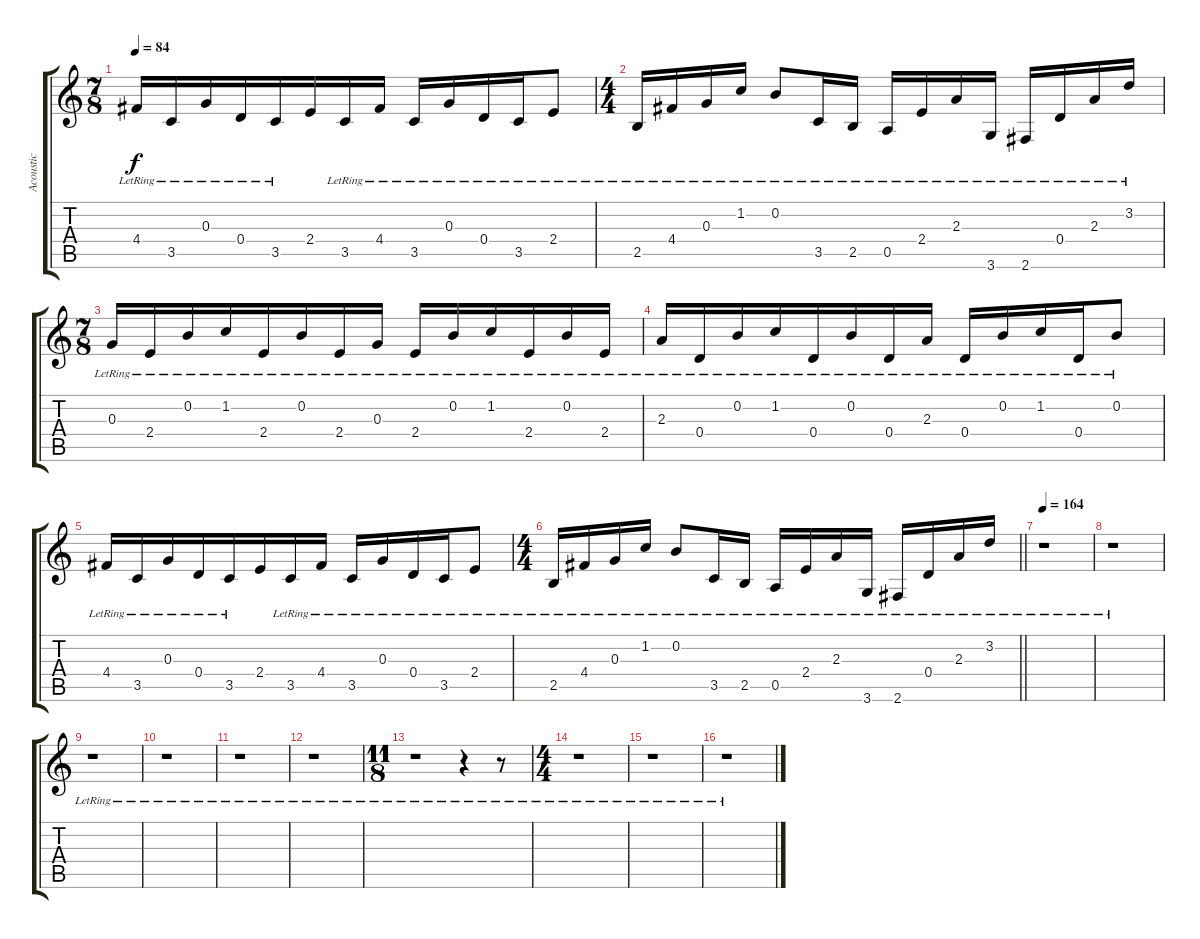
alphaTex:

\track ("Acoustic" "Acoustic") {instrument acousticguitarsteel}
\staff {score tabs}
\tuning (E4 B3 G3 D3 A2 E2) {hide}
\ts (7 8)
\tempo 84
\clef g2
\ks c
4.4{lr}.16{dy f} 3.5{lr}.16 0.3{lr}.16 0.4{lr}.16 3.5{lr}.16 2.4.16 3.5{lr}.16 4.4{lr}.16 3.5{lr}.16 0.3{lr}.16 0.4{lr}.16 3.5{lr}.16 2.4{lr}.8 |
\ts (4 4)
2.5{lr}.16 4.4{lr}.16 0.3{lr}.16 1.2{lr}.16 0.2{lr}.8 3.5{lr}.16 2.5{lr}.16 0.5{lr}.16 2.4{lr}.16 2.3{lr}.16 3.6{lr}.16 2.6{lr}.16 0.4{lr}.16 2.3{lr}.16 3.2{lr}.16 |
\ts (7 8)
0.3{lr}.16 2.4{lr}.16 0.2{lr}.16 1.2{lr}.16 2.4{lr}.16 0.2{lr}.16 2.4{lr}.16 0.3{lr}.16 2.4{lr}.16 0.2{lr}.16 1.2{lr}.16 2.4{lr}.16 0.2{lr}.16 2.4{lr}.16 |
2.3{lr}.16 0.4{lr}.16 0.2{lr}.16 1.2{lr}.16 0.4{lr}.16 0.2{lr}.16 0.4{lr}.16 2.3{lr}.16 0.4{lr}.16 0.2{lr}.16 1.2{lr}.16 0.4{lr}.16 0.2{lr}.8 |
4.4{lr}.16 3.5{lr}.16 0.3{lr}.16 0.4{lr}.16 3.5{lr}.16 2.4.16 3.5{lr}.16 4.4{lr}.16 3.5{lr}.16 0.3{lr}.16 0.4{lr}.16 3.5{lr}.16 2.4{lr}.8 |
\ts (4 4)
\barLineRight lightlight
2.5{lr}.16 4.4{lr}.16 0.3{lr}.16 1.2{lr}.16 0.2{lr}.8 3.5{lr}.16 2.5{lr}.16 0.5{lr}.16 2.4{lr}.16 2.3{lr}.16 3.6{lr}.16 2.6{lr}.16 0.4{lr}.16 2.3{lr}.16 3.2{lr}.16 |
\tempo 164
r.1 |
r.1 |
r.1 |
r.1 |
r.1 |
r.1 |
\ts (11 8)
r.1 r.4 r.8 |
\ts (4 4)
r.1 |
r.1 |
r.1
